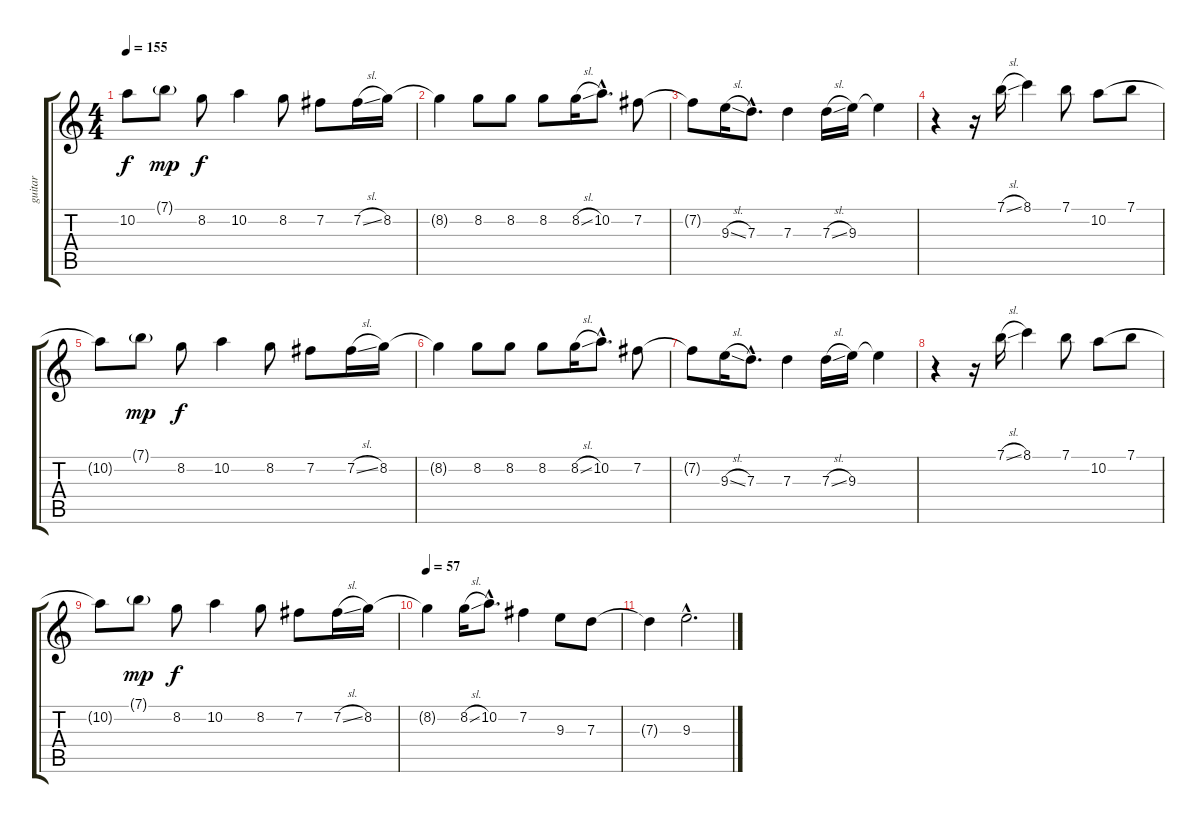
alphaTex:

\track ("guitar" "guitar") {instrument electricguitarjazz}
\staff {score tabs}
\tuning (E4 B3 G3 D3 A2 E2) {hide}
\ts (4 4)
\tempo 155
\clef g2
\ks c
10.2{t}.8{dy f} 7.1{g}.8{dy mp} 8.2.8{dy f} 10.2.4 8.2.8 7.2.8 7.2{sl}.16 8.2.16 |
8.2{t}.4 8.2.8 8.2.8 8.2.8 8.2{sl}.16 10.2{hac}.8{d} 7.2.8 |
7.2{t}.8 9.3{sl}.16 7.3{hac}.8{d} 7.3.4 7.3{sl}.16 9.3.16 9.3{t}.4 |
r.4 r.16 7.1{sl}.16 8.1.4 7.1.8 10.2.8 7.1.8 |
10.2{t}.8 7.1{g}.8{dy mp} 8.2.8{dy f} 10.2.4 8.2.8 7.2.8 7.2{sl}.16 8.2.16 |
8.2{t}.4 8.2.8 8.2.8 8.2.8 8.2{sl}.16 10.2{hac}.8{d} 7.2.8 |
7.2{t}.8 9.3{sl}.16 7.3{hac}.8{d} 7.3.4 7.3{sl}.16 9.3.16 9.3{t}.4 |
r.4 r.16 7.1{sl}.16 8.1.4 7.1.8 10.2.8 7.1.8 |
10.2{t}.8 7.1{g}.8{dy mp} 8.2.8{dy f} 10.2.4 8.2.8 7.2.8 7.2{sl}.16 8.2.16 |
\tempo 57
8.2{t}.4 8.2{sl}.16 10.2{hac}.8{d} 7.2.4 9.3.8 7.3.8 |
7.3{t}.4 9.3{hac}.2{d}
